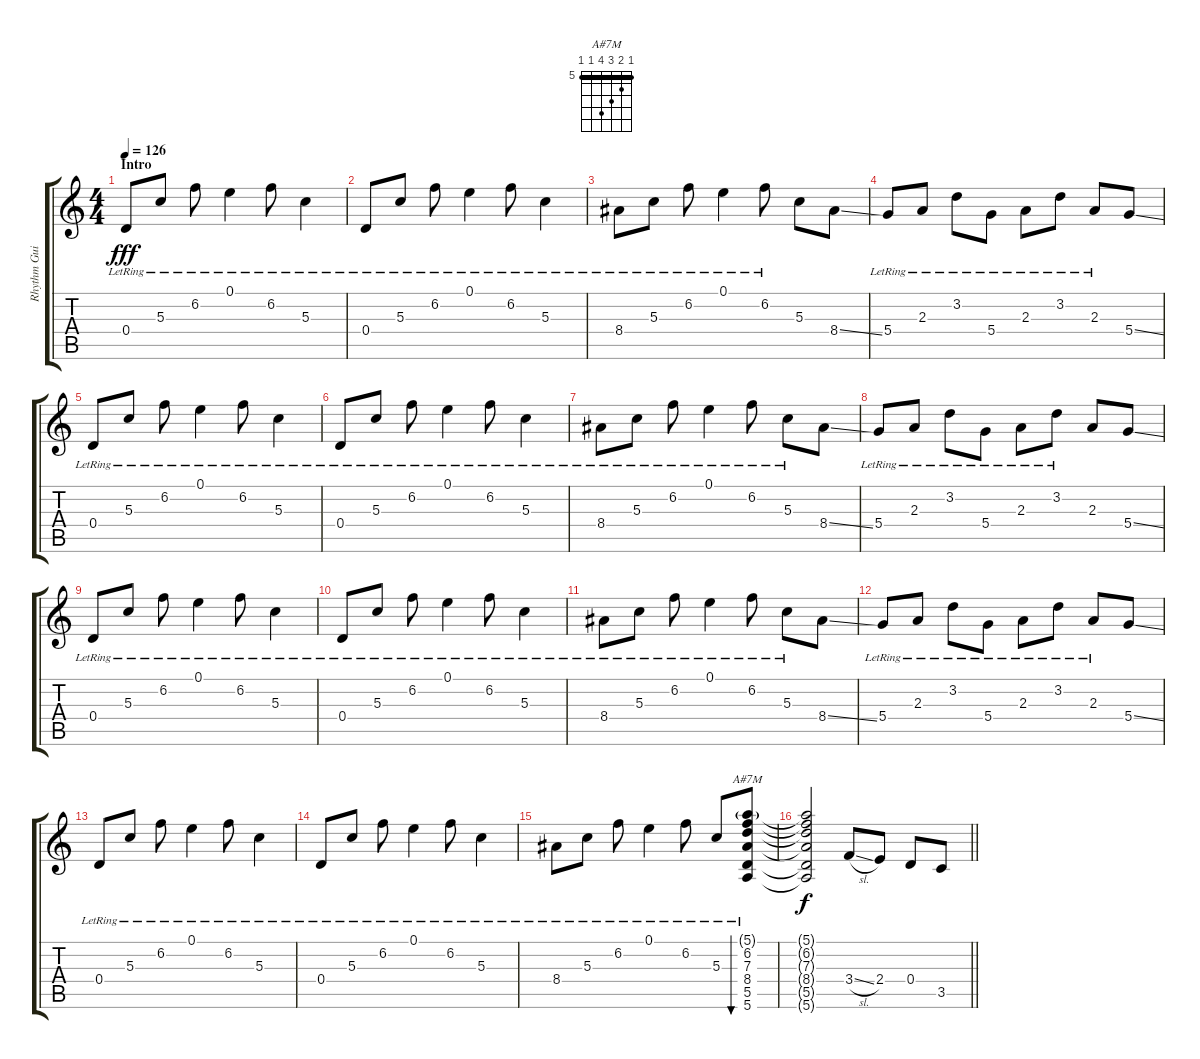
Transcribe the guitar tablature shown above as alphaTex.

\track ("Rhythm Guitar - Chris" "Rhythm Gui") {instrument distortionguitar}
\staff {score tabs}
\tuning (E4 B3 G3 D3 A2 E2) {hide}
\chord ("A#7M" 5 6 7 8 5 5) {firstfret 5 barre 5}
\ts (4 4)
\section ("" "Intro")
\tempo 126
\clef g2
\ks c
0.4{lr}.8{dy fff instrument electricguitarclean} 5.3{lr}.8 6.2{lr}.8 0.1{lr}.4 6.2{lr}.8 5.3{lr}.4 |
0.4{lr}.8 5.3{lr}.8 6.2{lr}.8 0.1{lr}.4 6.2{lr}.8 5.3{lr}.4 |
8.4{lr}.8 5.3{lr}.8 6.2{lr}.8 0.1{lr}.4 6.2{lr}.8 5.3.8 8.4{ss}.8 |
5.4{lr}.8 2.3{lr}.8 3.2{lr}.8 5.4{lr}.8 2.3{lr}.8 3.2{lr}.8 2.3{lr}.8 5.4{ss}.8 |
0.4{lr}.8 5.3{lr}.8 6.2{lr}.8 0.1{lr}.4 6.2{lr}.8 5.3{lr}.4 |
0.4{lr}.8 5.3{lr}.8 6.2{lr}.8 0.1{lr}.4 6.2{lr}.8 5.3{lr}.4 |
8.4{lr}.8 5.3{lr}.8 6.2{lr}.8 0.1{lr}.4 6.2{lr}.8 5.3{lr}.8 8.4{ss}.8 |
5.4{lr}.8 2.3{lr}.8 3.2{lr}.8 5.4{lr}.8 2.3{lr}.8 3.2{lr}.8 2.3.8 5.4{ss}.8 |
0.4{lr}.8 5.3{lr}.8 6.2{lr}.8 0.1{lr}.4 6.2{lr}.8 5.3{lr}.4 |
0.4{lr}.8 5.3{lr}.8 6.2{lr}.8 0.1{lr}.4 6.2{lr}.8 5.3{lr}.4 |
8.4{lr}.8 5.3{lr}.8 6.2{lr}.8 0.1{lr}.4 6.2{lr}.8 5.3{lr}.8 8.4{ss}.8 |
5.4{lr}.8 2.3{lr}.8 3.2{lr}.8 5.4{lr}.8 2.3{lr}.8 3.2{lr}.8 2.3{lr}.8 5.4{ss}.8 |
0.4{lr}.8 5.3{lr}.8 6.2{lr}.8 0.1{lr}.4 6.2{lr}.8 5.3{lr}.4 |
0.4{lr}.8 5.3{lr}.8 6.2{lr}.8 0.1{lr}.4 6.2{lr}.8 5.3{lr}.4 |
8.4{lr}.8 5.3{lr}.8 6.2{lr}.8 0.1{lr}.4 6.2{lr}.8 5.3{lr}.8 (5.1{g lr} 6.2{lr} 7.3{lr} 8.4{lr} 5.5{lr} 5.6{lr}).8{bu 480 ch "A#7M"} |
\barLineRight lightlight
(5.1{t} 6.2{t} 7.3{t} 8.4{t} 5.5{t} 5.6{t}).2{dy f} 3.4{sl}.8{volume 13 instrument electricguitarjazz} 2.4.8 0.4.8 3.5.8
